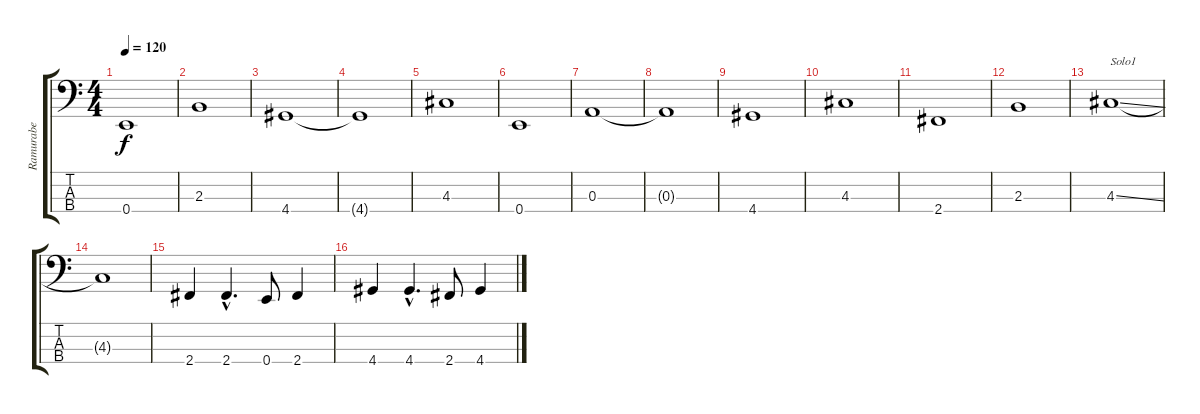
\track ("Ramurabe" "Ramurabe") {instrument electricbassfinger}
\staff {score tabs}
\tuning (G2 D2 A1 E1) {hide}
\ts (4 4)
\tempo 120
\clef f4
\ks c
0.4.1{dy f} |
2.3.1 |
4.4.1 |
4.4{t}.1 |
4.3.1 |
0.4.1 |
0.3.1 |
0.3{t}.1 |
4.4.1 |
4.3.1 |
2.4.1 |
2.3.1 |
4.3{ss}.1{txt "Solo1"} |
4.3{t}.1 |
2.4.4 2.4{hac}.4{d} 0.4.8 2.4.4 |
4.4.4 4.4{hac}.4{d} 2.4.8 4.4.4
